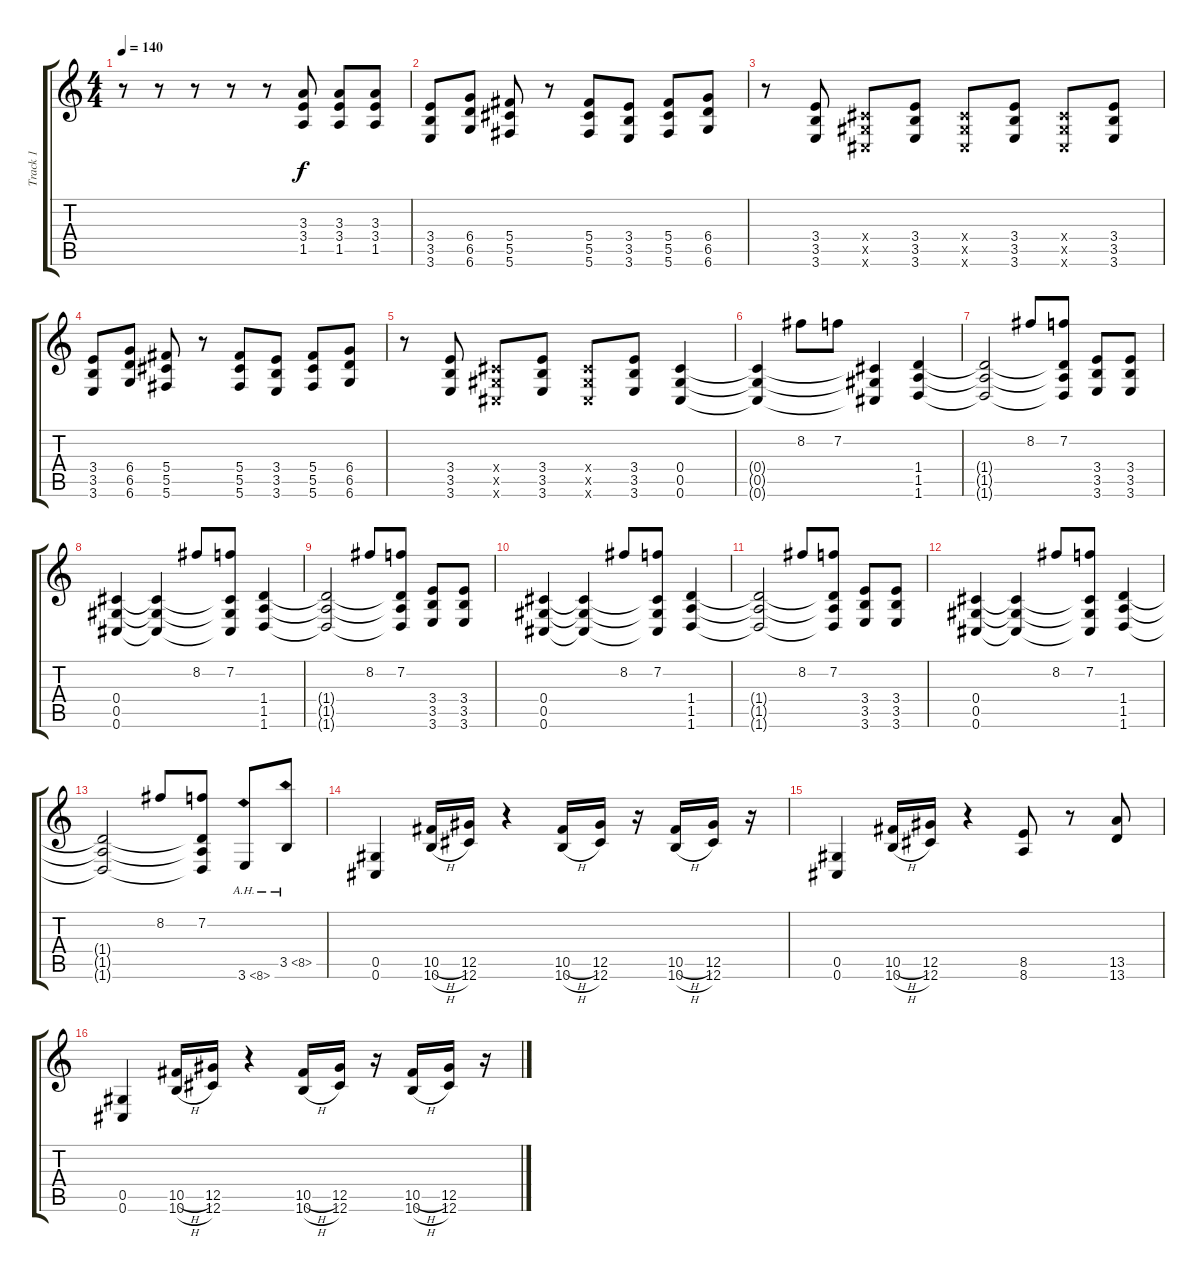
\track ("Track 1" "Track 1") {instrument distortionguitar}
\staff {score tabs}
\tuning (Eb4 Bb3 Gb3 Db3 Ab2 Db2) {hide}
\ts (4 4)
\tempo 140
\clef g2
\ks c
r.8{dy f} r.8 r.8 r.8 r.8 (3.3 3.4 1.5).8 (3.3 3.4 1.5).8 (3.3 3.4 1.5).8 |
(3.4 3.5 3.6).8 (6.4 6.5 6.6).8 (5.4 5.5 5.6).8 r.8 (5.4 5.5 5.6).8 (3.4 3.5 3.6).8 (5.4 5.5 5.6).8 (6.4 6.5 6.6).8 |
r.8 (3.4 3.5 3.6).8 (0.4{x} 0.5{x} 0.6{x}).8 (3.4 3.5 3.6).8 (0.4{x} 0.5{x} 0.6{x}).8 (3.4 3.5 3.6).8 (0.4{x} 0.5{x} 0.6{x}).8 (3.4 3.5 3.6).8 |
(3.4 3.5 3.6).8 (6.4 6.5 6.6).8 (5.4 5.5 5.6).8 r.8 (5.4 5.5 5.6).8 (3.4 3.5 3.6).8 (5.4 5.5 5.6).8 (6.4 6.5 6.6).8 |
r.8 (3.4 3.5 3.6).8 (0.4{x} 0.5{x} 0.6{x}).8 (3.4 3.5 3.6).8 (0.4{x} 0.5{x} 0.6{x}).8 (3.4 3.5 3.6).8 (0.4 0.5 0.6).4 |
(0.4{t} 0.5{t} 0.6{t}).4 8.2.8 7.2.8 (0.4{t} 0.5{t} 0.6{t}).4 (1.4 1.5 1.6).4 |
(1.4{t} 1.5{t} 1.6{t}).2 8.2.8 (7.2 1.4{t} 1.5{t} 1.6{t}).8 (3.4 3.5 3.6).8 (3.4 3.5 3.6).8 |
(0.4 0.5 0.6).4 (0.4{t} 0.5{t} 0.6{t}).4 8.2.8 (7.2 0.4{t} 0.5{t} 0.6{t}).8 (1.4 1.5 1.6).4 |
(1.4{t} 1.5{t} 1.6{t}).2 8.2.8 (7.2 1.4{t} 1.5{t} 1.6{t}).8 (3.4 3.5 3.6).8 (3.4 3.5 3.6).8 |
(0.4 0.5 0.6).4 (0.4{t} 0.5{t} 0.6{t}).4 8.2.8 (7.2 0.4{t} 0.5{t} 0.6{t}).8 (1.4 1.5 1.6).4 |
(1.4{t} 1.5{t} 1.6{t}).2 8.2.8 (7.2 1.4{t} 1.5{t} 1.6{t}).8 (3.4 3.5 3.6).8 (3.4 3.5 3.6).8 |
(0.4 0.5 0.6).4 (0.4{t} 0.5{t} 0.6{t}).4 8.2.8 (7.2 0.4{t} 0.5{t} 0.6{t}).8 (1.4 1.5 1.6).4 |
(1.4{t} 1.5{t} 1.6{t}).2 8.2.8 (7.2 1.4{t} 1.5{t} 1.6{t}).8 3.6{ah 5}.8 3.5{ah 5}.8 |
(0.5 0.6).4 (10.5{h} 10.6{h}).16 (12.5 12.6).16 r.4 (10.5{h} 10.6{h}).16 (12.5 12.6).16 r.16 (10.5{h} 10.6{h}).16 (12.5 12.6).16 r.16 |
(0.5 0.6).4 (10.5{h} 10.6{h}).16 (12.5 12.6).16 r.4 (8.5 8.6).8 r.8 (13.5 13.6).8 |
(0.5 0.6).4 (10.5{h} 10.6{h}).16 (12.5 12.6).16 r.4 (10.5{h} 10.6{h}).16 (12.5 12.6).16 r.16 (10.5{h} 10.6{h}).16 (12.5 12.6).16 r.16
